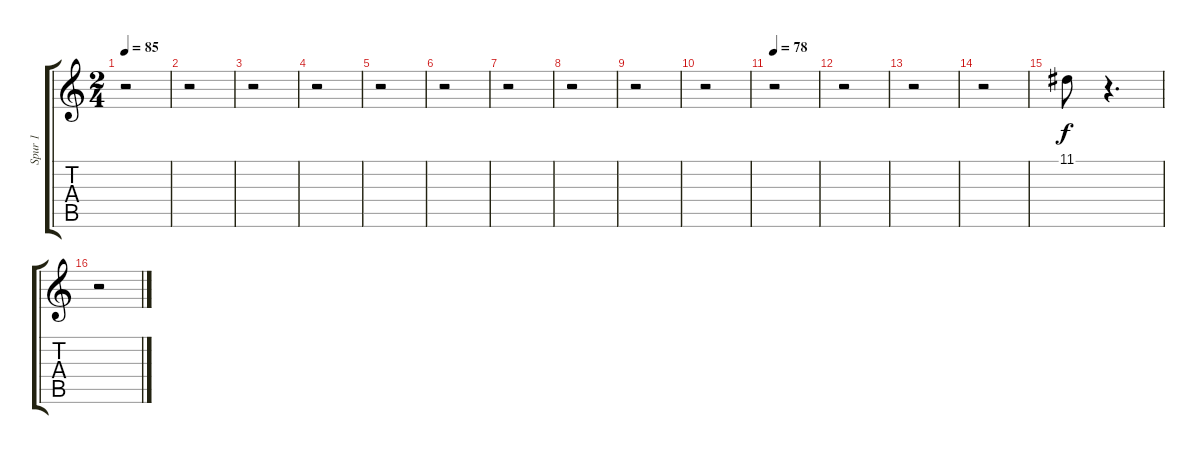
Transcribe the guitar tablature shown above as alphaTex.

\track ("Spur 1" "Spur 1") {instrument piccolo}
\staff {score tabs}
\tuning (E4 B3 G3 D3 A2 E2) {hide}
\ts (2 4)
\tempo 85
\clef g2
\ks c
r.2{dy f instrument piccolo} |
r.2 |
r.2 |
r.2 |
r.2 |
r.2 |
r.2 |
r.2 |
r.2 |
r.2 |
\tempo 78
r.2 |
r.2 |
r.2 |
r.2 |
11.1.8 r.4{d} |
r.2
